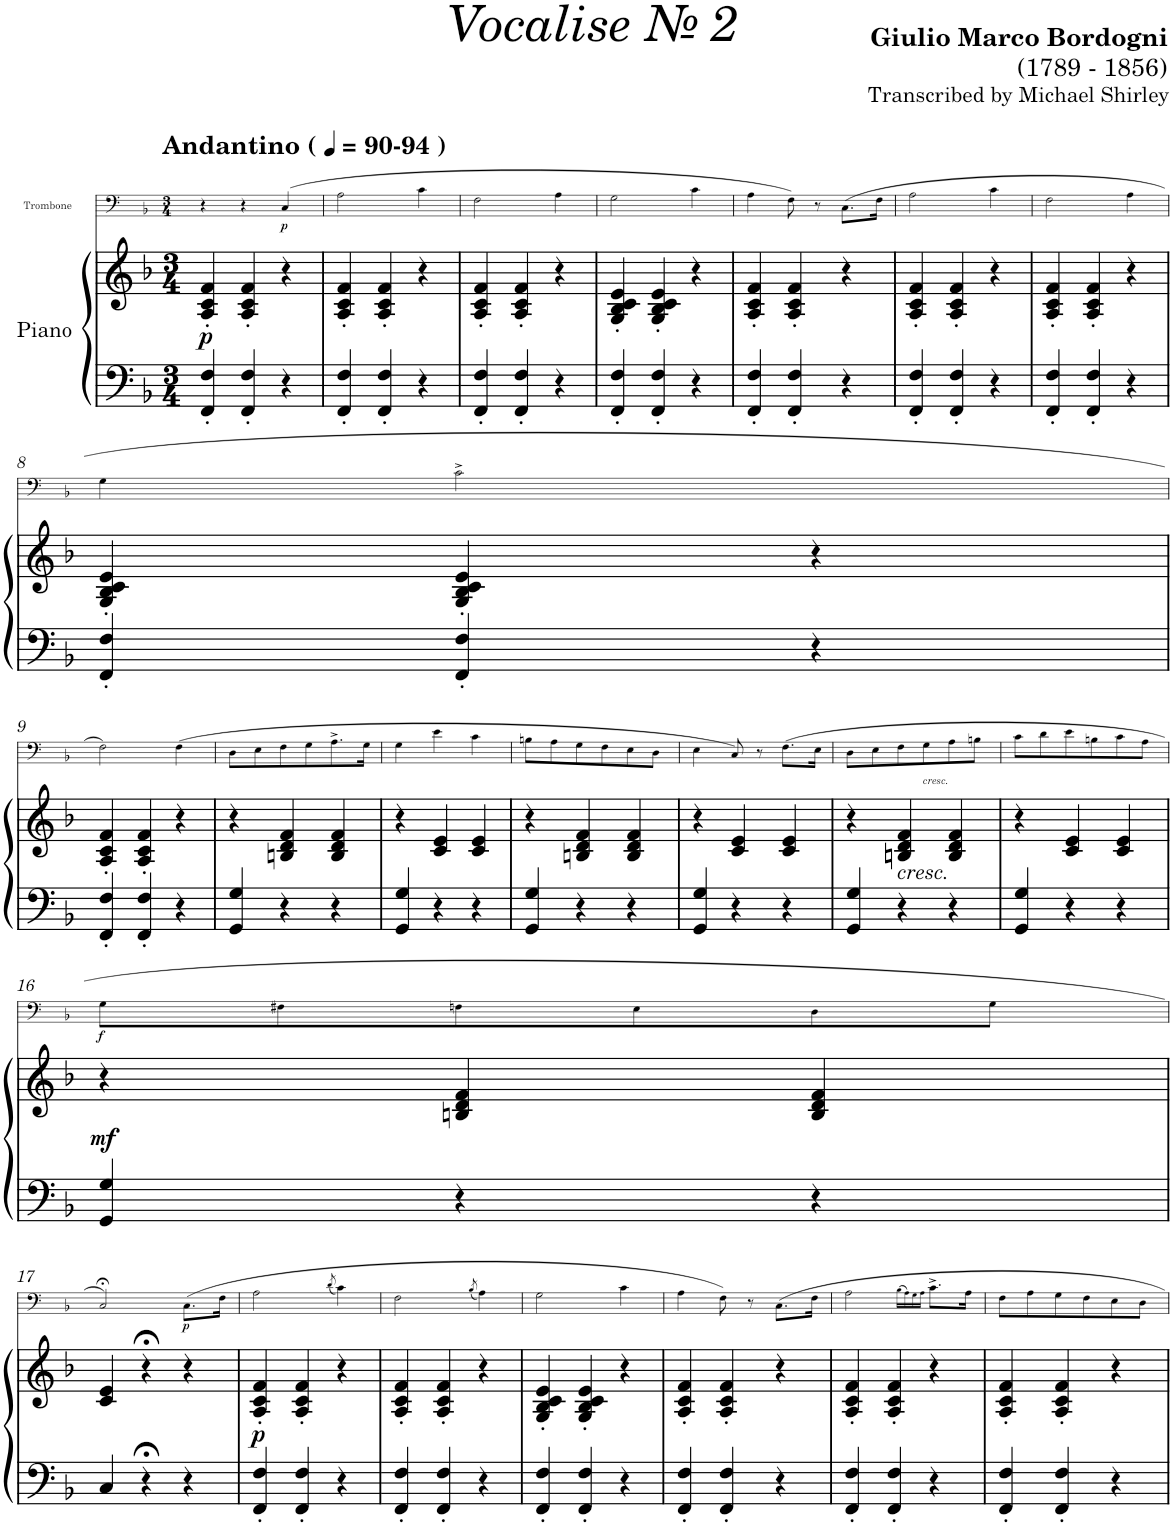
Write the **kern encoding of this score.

**kern	**kern	**dynam	**kern	**dynam
*part2	*part2	*part2	*part1	*part1
*staff3	*staff2	*staff2/3	*staff1	*staff1
*I"Piano	*	*	*I"Trombone	*
*I'Pno	*	*	*I'Trb	*
*	*	*	*stria5	*
*clefF4	*clefG2	*	*clefF4	*
*k[b-]	*k[b-]	*	*k[b-]	*
*M3/4	*M3/4	*	*M3/4	*
*MM90	*MM90	*	*MM90	*
=1	=1	=1	=1	=1
!	!	!	!LO:TX:a:B:t=Andantino (	!
!	!	!	!LO:TX:a:B:t=-94 )	!
!	!	!LO:DY:b	!	!
4FF/' 4F/'	4A/' 4c/' 4f/'	p	4r	.
4FF/' 4F/'	4A/' 4c/' 4f/'	.	4r	.
!	!	!	!	!LO:DY:b
4r	4r	.	(4C/	p
=2	=2	=2	=2	=2
4FF/' 4F/'	4A/' 4c/' 4f/'	.	2A\	.
4FF/' 4F/'	4A/' 4c/' 4f/'	.	.	.
4r	4r	.	4c\	.
=3	=3	=3	=3	=3
4FF/' 4F/'	4A/' 4c/' 4f/'	.	2F\	.
4FF/' 4F/'	4A/' 4c/' 4f/'	.	.	.
4r	4r	.	4A\	.
=4	=4	=4	=4	=4
4FF/' 4F/'	4G/' 4B-/' 4c/' 4e/'	.	2G\	.
4FF/' 4F/'	4G/' 4B-/' 4c/' 4e/'	.	.	.
4r	4r	.	4c\	.
=5	=5	=5	=5	=5
4FF/' 4F/'	4A/' 4c/' 4f/'	.	4A\	.
4FF/' 4F/'	4A/' 4c/' 4f/'	.	8F\)	.
.	.	.	8r	.
4r	4r	.	(8.C\L	.
.	.	.	16F\Jk	.
=6	=6	=6	=6	=6
4FF/' 4F/'	4A/' 4c/' 4f/'	.	2A\	.
4FF/' 4F/'	4A/' 4c/' 4f/'	.	.	.
4r	4r	.	4c\	.
=7	=7	=7	=7	=7
4FF/' 4F/'	4A/' 4c/' 4f/'	.	2F\	.
4FF/' 4F/'	4A/' 4c/' 4f/'	.	.	.
4r	4r	.	4A\	.
!!LO:LB:g=z
=8	=8	=8	=8	=8
4FF/' 4F/'	4G/' 4B-/' 4c/' 4e/'	.	4G\	.
4FF/' 4F/'	4G/' 4B-/' 4c/' 4e/'	.	2c^\	.
4r	4r	.	.	.
!!LO:LB:g=z
=9	=9	=9	=9	=9
4FF/' 4F/'	4A/' 4c/' 4f/'	.	2F\)	.
4FF/' 4F/'	4A/' 4c/' 4f/'	.	.	.
4r	4r	.	(4F\	.
=10	=10	=10	=10	=10
4GG/ 4G/	4r	.	8D\L	.
.	.	.	8E\	.
4r	4Bn/ 4d/ 4f/	.	8F\	.
.	.	.	8G\	.
4r	4B/ 4d/ 4f/	.	8.A^\	.
.	.	.	16G\Jk	.
=11	=11	=11	=11	=11
4GG/ 4G/	4r	.	4G\	.
4r	4c/ 4e/	.	4e\	.
4r	4c/ 4e/	.	4c\	.
=12	=12	=12	=12	=12
4GG/ 4G/	4r	.	8Bn\L	.
.	.	.	8A\	.
4r	4Bn/ 4d/ 4f/	.	8G\	.
.	.	.	8F\	.
4r	4B/ 4d/ 4f/	.	8E\	.
.	.	.	8D\J	.
=13	=13	=13	=13	=13
4GG/ 4G/	4r	.	4E\	.
4r	4c/ 4e/	.	8C/)	.
.	.	.	8r	.
4r	4c/ 4e/	.	(8.F\L	.
.	.	.	16E\Jk	.
=14	=14	=14	=14	=14
4GG/ 4G/	4r	.	8D\L	.
.	.	.	8E\	.
!	!LO:TX:b:i:t=cresc.	!	!	!
4r	4Bn/ 4d/ 4f/	.	8F\	.
!	!	!	!LO:TX:b:i:t=cresc.	!
.	.	.	8G\	.
4r	4B/ 4d/ 4f/	.	8A\	.
.	.	.	8Bn\J	.
=15	=15	=15	=15	=15
4GG/ 4G/	4r	.	8c\L	.
.	.	.	8d\	.
4r	4c/ 4e/	.	8e\	.
.	.	.	8Bn\	.
4r	4c/ 4e/	.	8c\	.
.	.	.	8A\J	.
!!LO:LB:g=z
=16	=16	=16	=16	=16
!	!	!LO:DY:b	!	!LO:DY:b
4GG/ 4G/	4r	mf	8G\L	f
.	.	.	8F#X\	.
4r	4Bn/ 4d/ 4f/	.	8Fn\	.
.	.	.	8E\	.
4r	4B/ 4d/ 4f/	.	8D\	.
.	.	.	8G\J	.
!!LO:LB:g=z
=17	=17	=17	=17	=17
4C/	4c/ 4e/	.	2C;</)	.
4r;<	4r;<	.	.	.
!	!	!	!	!LO:DY:b
4r	4r	.	(8.C\L	p
.	.	.	16F\Jk	.
=18	=18	=18	=18	=18
!	!	!LO:DY:b	!	!
4FF/' 4F/'	4A/' 4c/' 4f/'	p	2A\	.
4FF/' 4F/'	4A/' 4c/' 4f/'	.	.	.
.	.	.	(8qd/	.
4r	4r	.	4c\)	.
=19	=19	=19	=19	=19
4FF/' 4F/'	4A/' 4c/' 4f/'	.	2F\	.
4FF/' 4F/'	4A/' 4c/' 4f/'	.	.	.
.	.	.	(8qB-/	.
4r	4r	.	4A\)	.
=20	=20	=20	=20	=20
4FF/' 4F/'	4G/' 4B-/' 4c/' 4e/'	.	2G\	.
4FF/' 4F/'	4G/' 4B-/' 4c/' 4e/'	.	.	.
4r	4r	.	4c\	.
=21	=21	=21	=21	=21
4FF/' 4F/'	4A/' 4c/' 4f/'	.	4A\	.
4FF/' 4F/'	4A/' 4c/' 4f/'	.	8F\)	.
.	.	.	8r	.
4r	4r	.	8.C\L	.
.	.	.	16F\Jk	.
=22	=22	=22	=22	=22
4FF/' 4F/'	4A/' 4c/' 4f/'	.	2A\	.
4FF/' 4F/'	4A/' 4c/' 4f/'	.	.	.
.	.	.	(16qB-\LL	.
.	.	.	16qA\)	.
.	.	.	16qG\	.
.	.	.	16qA\JJ	.
4r	4r	.	8.c^\L	.
.	.	.	16A\Jk	.
=23	=23	=23	=23	=23
4FF/' 4F/'	4A/' 4c/' 4f/'	.	8F\L	.
.	.	.	8A\	.
4FF/' 4F/'	4A/' 4c/' 4f/'	.	8G\	.
.	.	.	8F\	.
4r	4r	.	8E\	.
.	.	.	8D\J	.
=	=	=	=	=
*-	*-	*-	*-	*-
